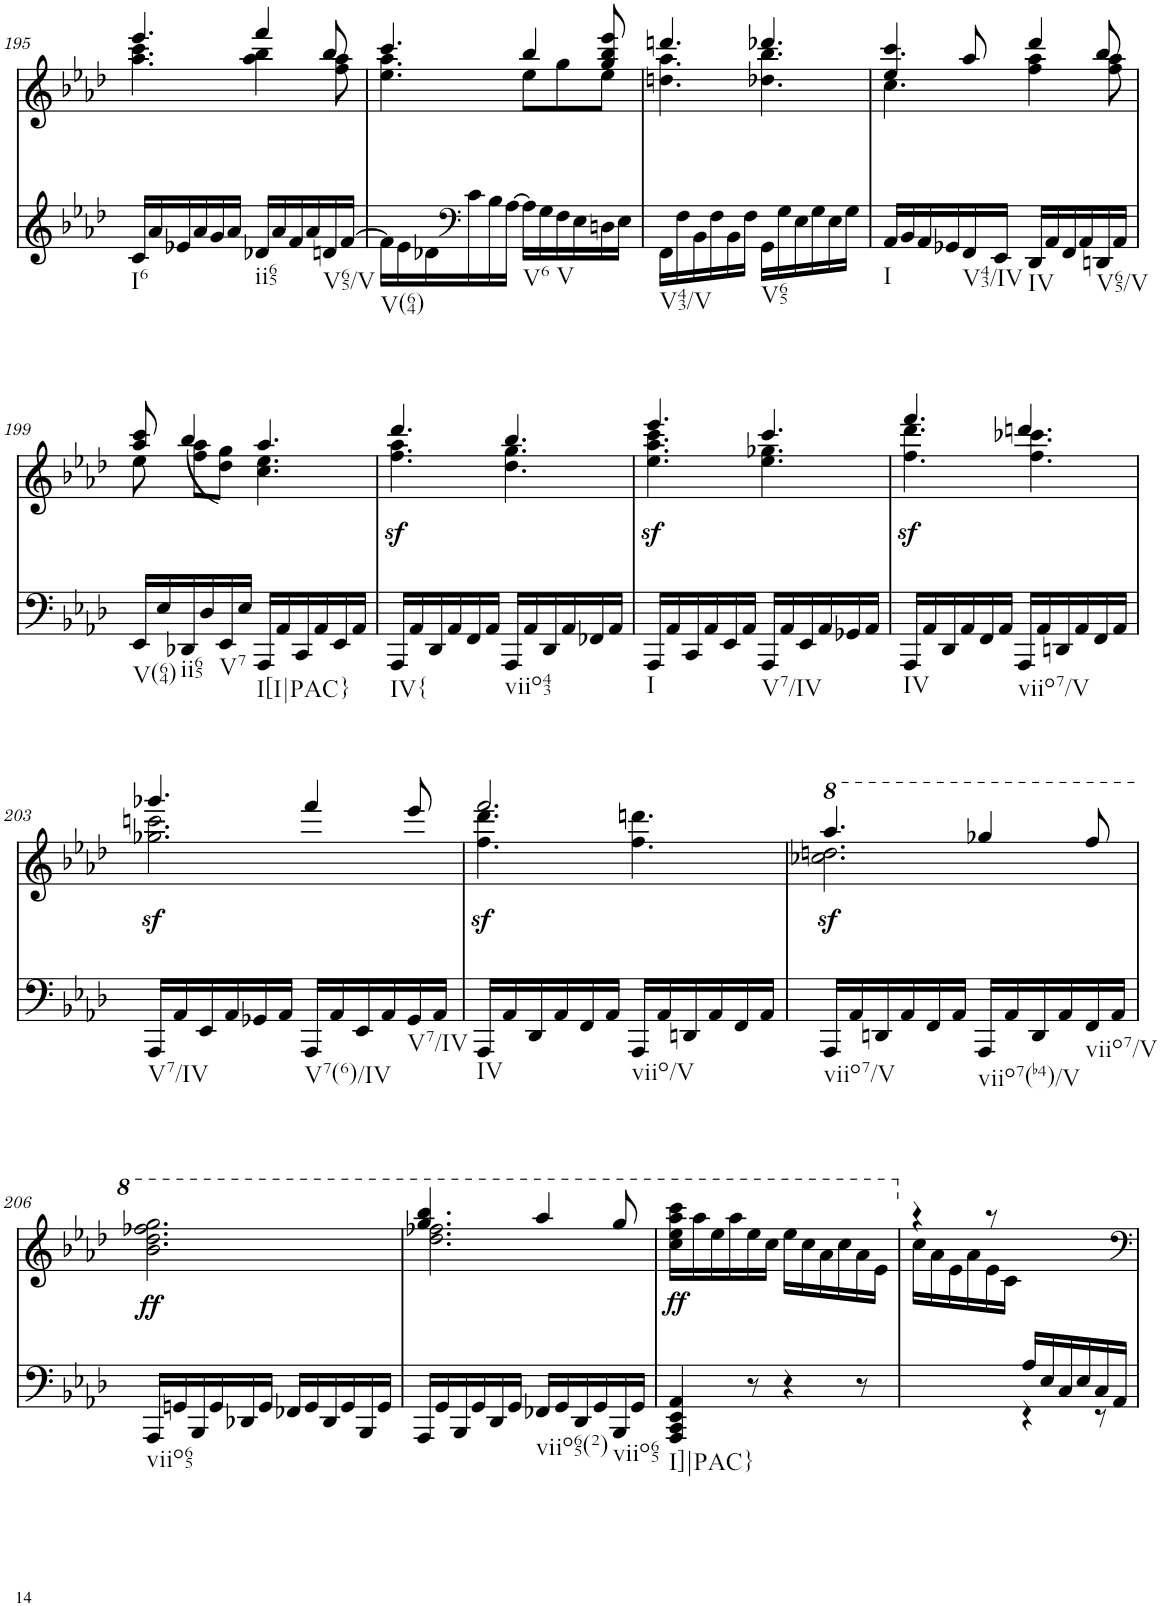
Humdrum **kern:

**kern	**kern	**text	**dynam
*part2	*part1	*part1	*part1
*staff2	*staff1	*staff1	*staff1
*I"Piano	*I"Piano	*	*
*I'Pno	*I'Pno	*	*
!!LO:PB:g=z
*clefG2	*clefG2	*	*
*k[b-e-a-d-]	*k[b-e-a-d-]	*	*
*M6/8	*M6/8	*	*
=195	=195	=195	=195
*	*^	*	*
!LO:TX:b:t=I6	!	!	!	!
16c/LL	4.eee-/	4.aa-\ 4.ccc\	.	.
16a-/	.	.	.	.
16e-X/	.	.	.	.
16a-/	.	.	.	.
16g/	.	.	.	.
16a-/JJ	.	.	.	.
!LO:TX:b:t=ii65	!	!	!	!
16d-X/LL	4fff/	4aa-\ 4bb-\	.	.
16a-/	.	.	.	.
16f/	.	.	.	.
16a-/	.	.	.	.
!LO:TX:b:t=V65/V	!	!	!	!
16dn/	8bb-/	8ff\ 8aa-\	.	.
[16f/JJ	.	.	.	.
=196	=196	=196	=196	=196
!LO:TX:b:t=V(64)	!	!	!	!
16f\LL]	4.ccc/	4.ee-\ 4.aa-\	.	.
16e-\	.	.	.	.
16d-X\	.	.	.	.
*clefF4	*	*	*	*
16c\	.	.	.	.
16B-\	.	.	.	.
[16A-\JJ	.	.	.	.
!LO:TX:b:t=V6	!	!	!	!
16A-\LL]	4bb-/	8ee-\L	.	.
16G\	.	.	.	.
!LO:TX:b:t=V	!	!	!	!
16F\	.	8gg\	.	.
16E-\	.	.	.	.
16Dn\	8gg/ 8bb-/ 8eee-/	8ee-\J	.	.
16E-\JJ	.	.	.	.
=197	=197	=197	=197	=197
!LO:TX:b:t=V43/V	!	!	!	!
16FF\LL	4.dddn/	4.ddn\ 4.aa-\	.	.
16F\	.	.	.	.
16BB-\	.	.	.	.
16F\	.	.	.	.
16BB-\	.	.	.	.
16F\JJ	.	.	.	.
!LO:TX:b:t=V65	!	!	!	!
16GG\LL	4.ddd-X/	4.dd-X\ 4.bb-\	.	.
16G\	.	.	.	.
16E-\	.	.	.	.
16G\	.	.	.	.
16E-\	.	.	.	.
16G\JJ	.	.	.	.
=198	=198	=198	=198	=198
*	*	*^	*	*
!LO:TX:b:t=I	!	!	!	!	!
16AA-/LL	4ee-/	4.ccc/	4.cc\	.	.
16BB-/	.	.	.	.	.
16AA-/	.	.	.	.	.
16GG-X/	.	.	.	.	.
!LO:TX:b:t=V43/IV	!	!	!	!	!
16FF/	8aa-/	.	.	.	.
16EE-/JJ	.	.	.	.	.
!LO:TX:b:t=IV	!	!	!	!	!
16DD-/LL	4ddd-/	4ff\ 4aa-\	4.ryy	.	.
16AA-/	.	.	.	.	.
16FF/	.	.	.	.	.
16AA-/	.	.	.	.	.
!LO:TX:b:t=V65/V	!	!	!	!	!
16DDn/	8bb-/	8ff\ 8aa-\	.	.	.
16AA-/JJ	.	.	.	.	.
*	*	*v	*v	*	*
!!LO:LB:g=z
=199	=199	=199	=199	=199
!LO:TX:b:t=V(64)	!	!	!	!
16EE-/LL	8aa-/ 8ccc/	8ee-\	.	.
16E-/	.	.	.	.
!LO:TX:b:t=ii65	!	!	!	!
16DD-X/	(4bb-/	8ff\ 8aa-\L	.	.
16D-/	.	.	.	.
!LO:TX:b:t=V7	!	!	!	!
16EE-/	.	8dd-\ 8gg\J)	.	.
16E-/JJ	.	.	.	.
!LO:TX:b:t=I[I|PAC}	!	!	!	!
16AAA-/LL	4.aa-/	4.cc\ 4.ee-\	.	.
16AA-/	.	.	.	.
16CC/	.	.	.	.
16AA-/	.	.	.	.
16EE-/	.	.	.	.
16AA-/JJ	.	.	.	.
=200	=200	=200	=200	=200
!LO:TX:b:t=IV{	!	!	!	!
!	!	!	!	!LO:DY:b
16AAA-/LL	4.ddd-/	4.ff\ 4.aa-\	.	sf
16AA-/	.	.	.	.
16DD-/	.	.	.	.
16AA-/	.	.	.	.
16FF/	.	.	.	.
16AA-/JJ	.	.	.	.
!LO:TX:b:t=viio43	!	!	!	!
16AAA-/LL	4.bb-/	4.dd-\ 4.gg\	.	.
16AA-/	.	.	.	.
16DD-/	.	.	.	.
16AA-/	.	.	.	.
16FF-X/	.	.	.	.
16AA-/JJ	.	.	.	.
=201	=201	=201	=201	=201
!LO:TX:b:t=I	!	!	!	!
!	!	!	!	!LO:DY:b
16AAA-/LL	4.eee-/	4.ee-\ 4.aa-\ 4.ccc\	.	sf
16AA-/	.	.	.	.
16CC/	.	.	.	.
16AA-/	.	.	.	.
16EE-/	.	.	.	.
16AA-/JJ	.	.	.	.
!LO:TX:b:t=V7/IV	!	!	!	!
16AAA-/LL	4.ccc/	4.ee-\ 4.gg-X\	.	.
16AA-/	.	.	.	.
16EE-/	.	.	.	.
16AA-/	.	.	.	.
16GG-X/	.	.	.	.
16AA-/JJ	.	.	.	.
=202	=202	=202	=202	=202
!LO:TX:b:t=IV	!	!	!	!
!	!	!	!	!LO:DY:b
16AAA-/LL	4.fff/	4.ff\ 4.ddd-\	.	sf
16AA-/	.	.	.	.
16DD-/	.	.	.	.
16AA-/	.	.	.	.
16FF/	.	.	.	.
16AA-/JJ	.	.	.	.
!LO:TX:b:t=viio7/V	!	!	!	!
16AAA-/LL	4.dddn/	4.ff\ 4.ccc-X\	.	.
16AA-/	.	.	.	.
16DDn/	.	.	.	.
16AA-/	.	.	.	.
16FF/	.	.	.	.
16AA-/JJ	.	.	.	.
!!LO:LB:g=z	!!
=203	=203	=203	=203	=203
!LO:TX:b:t=V7/IV	!	!	!	!
!	!	!	!	!LO:DY:b
16AAA-/LL	4.ggg-X/	2.gg-X\ 2.cccn\	.	sf
16AA-/	.	.	.	.
16EE-/	.	.	.	.
16AA-/	.	.	.	.
16GG-X/	.	.	.	.
16AA-/JJ	.	.	.	.
!LO:TX:b:t=V7(6)/IV	!	!	!	!
16AAA-/LL	4fff/	.	.	.
16AA-/	.	.	.	.
16EE-/	.	.	.	.
16AA-/	.	.	.	.
!LO:TX:b:t=V7/IV	!	!	!	!
16GG-/	8eee-/	.	.	.
16AA-/JJ	.	.	.	.
=204	=204	=204	=204	=204
!LO:TX:b:t=IV	!	!	!	!
!	!	!	!	!LO:DY:b
16AAA-/LL	2.fff/	4.ff\ 4.ddd-\	.	sf
16AA-/	.	.	.	.
16DD-/	.	.	.	.
16AA-/	.	.	.	.
16FF/	.	.	.	.
16AA-/JJ	.	.	.	.
!LO:TX:b:t=viio/V	!	!	!	!
16AAA-/LL	.	4.ff\ 4.dddn\	.	.
16AA-/	.	.	.	.
16DDn/	.	.	.	.
16AA-/	.	.	.	.
16FF/	.	.	.	.
16AA-/JJ	.	.	.	.
=205	=205	=205	=205	=205
*	*8va	*	*	*
!LO:TX:b:t=viio7/V	!	!	!	!
!	!	!	!	!LO:DY:b
16AAA-/LL	4.aaa-/	2.ccc-X\ 2.dddn\	.	sf
16AA-/	.	.	.	.
16DDn/	.	.	.	.
16AA-/	.	.	.	.
16FF/	.	.	.	.
16AA-/JJ	.	.	.	.
!LO:TX:b:t=viio7(b4)/V	!	!	!	!
16AAA-/LL	4ggg-X/	.	.	.
16AA-/	.	.	.	.
16DD/	.	.	.	.
16AA-/	.	.	.	.
!LO:TX:b:t=viio7/V	!	!	!	!
16FF/	8fff/	.	.	.
16AA-/JJ	.	.	.	.
*	*v	*v	*	*
!!LO:LB:g=z
=206	=206	=206	=206
!LO:TX:b:t=viio65	!	!	!
!	!	!	!LO:DY:b
16AAA-/LL	2.bb-\ 2.ddd-\ 2.fff-X\ 2.ggg\	.	ff
16GGn/	.	.	.
16BBB-/	.	.	.
16GG/	.	.	.
16DD-X/	.	.	.
16GG/JJ	.	.	.
16FF-X/LL	.	.	.
16GG/	.	.	.
16DD-/	.	.	.
16GG/	.	.	.
16BBB-/	.	.	.
16GG/JJ	.	.	.
=207	=207	=207	=207
*	*^	*	*
16AAA-/LL	4.ggg/ 4.bbb-/	2.ddd-\ 2.fff-X\	.	.
16GG/	.	.	.	.
16BBB-/	.	.	.	.
16GG/	.	.	.	.
16DD-/	.	.	.	.
16GG/JJ	.	.	.	.
!LO:TX:b:t=viio65(2)	!	!	!	!
16FF-X/LL	4aaa-/	.	.	.
16GG/	.	.	.	.
16DD-/	.	.	.	.
16GG/	.	.	.	.
!LO:TX:b:t=viio65	!	!	!	!
16BBB-/	8ggg/	.	.	.
16GG/JJ	.	.	.	.
*	*v	*v	*	*
=208	=208	=208	=208
!LO:TX:b:t=I]|PAC}	!	!	!
!	!	!LO:LY:b	!
4AAA-/ 4CC/ 4EE-/ 4AA-/	16ccc\ 16eee-\ 16aaa-\ 16cccc\LL	.	.
.	16aaa-\	.	.
.	16eee-\	.	.
.	16aaa-\	.	.
8r	16eee-\	.	.
.	16ccc\JJ	.	.
4r	16eee-\LL	.	.
.	16ccc\	.	.
.	16aa-\	.	.
.	16ccc\	.	.
8r	16aa-\	.	.
.	16ee-\JJ	.	.
=209	=209	=209	=209
*^	*	*	*
*	*	*X8va	*	*
*	*	*^	*	*
4.ryy	4.ryy	4r	16cc\LL	.	.
.	.	.	16a-\	.	.
.	.	.	16e-\	.	.
.	.	.	16a-\	.	.
.	.	8r	16e-\	.	.
.	.	.	16c\JJ	.	.
16A-/LL	4r	4.ryy	4.ryy	.	.
16E-/	.	.	.	.	.
16C/	.	.	.	.	.
16E-/	.	.	.	.	.
16C/	8r	.	.	.	.
16AA-/JJ	.	.	.	.	.
*v	*v	*	*	*	*
*	*v	*v	*	*
=	=	=	=
*-	*-	*-	*-
